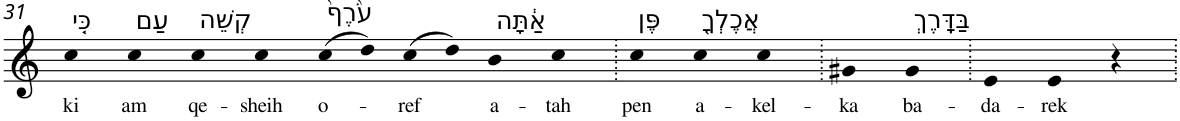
**kern	**text
*part1	*part1
*staff1	*staff1
*I"Piano	*
*I'Pno	*
!!LO:PB:g=z
*clefG2	*
*k[]	*
=31	=31
!LO:TX:a:t=כִּ֤י	!
!	!LO:LY:b
4cc	ki
!LO:TX:a:t=עַם	!
!	!LO:LY:b
4cc	am
!LO:TX:a:t=קְשֵׁה	!
!	!LO:LY:b
4cc	qe-
!	!LO:LY:b
4cc	-sheih
!LO:TX:a:t=עֹ֙רֶף֙	!
!	!LO:LY:b
(>8cc	o-
8dd)	.
!	!LO:LY:b
(>8cc	-ref
8dd)	.
!LO:TX:a:t=אַ֔תָּה	!
!	!LO:LY:b
4b	a-
!	!LO:LY:b
4cc	-tah
=32.	=32.
!LO:TX:a:t=פֶּן	!
!	!LO:LY:b
4cc	pen
!LO:TX:a:t=אֲכֶלְךָ֖	!
!	!LO:LY:b
4cc	a-
!	!LO:LY:b
4cc	-kel-
=33.	=33.
!	!LO:LY:b
4g#X	-ka
!LO:TX:a:t=בַּדָּֽרֶךְ	!
!	!LO:LY:b
4g#	ba-
=34.	=34.
!	!LO:LY:b
4e	-da-
!	!LO:LY:b
4e	-rek
4r	.
=.	=.
*-	*-
